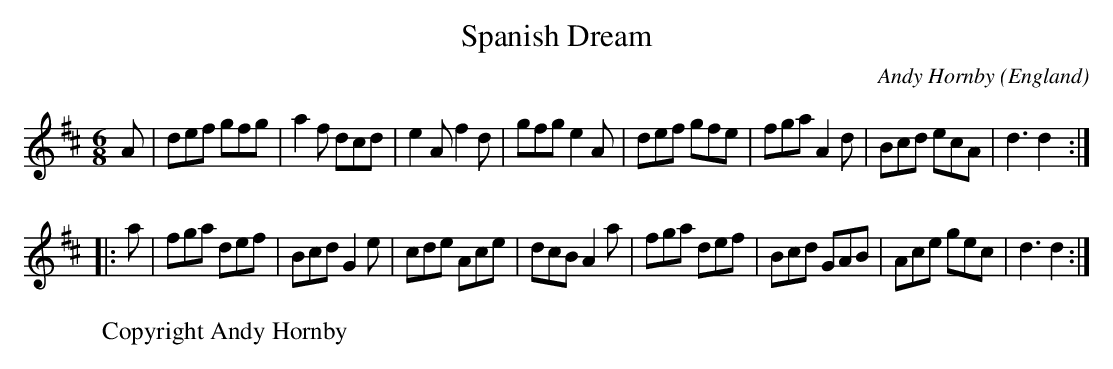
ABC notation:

X:1
T:Spanish Dream
O:England
M:6/8
C:Andy Hornby
K:D
A|\
def gfg|a2f dcd|e2A f2d|gfg e2A|\
def gfe|fga A2d|Bcd ecA|d3 d2::
a|\
fga def|Bcd G2e|cde Ace|dcB A2a|\
fga def|Bcd GAB|Ace gec|d3 d2:|
W:Copyright Andy Hornby
